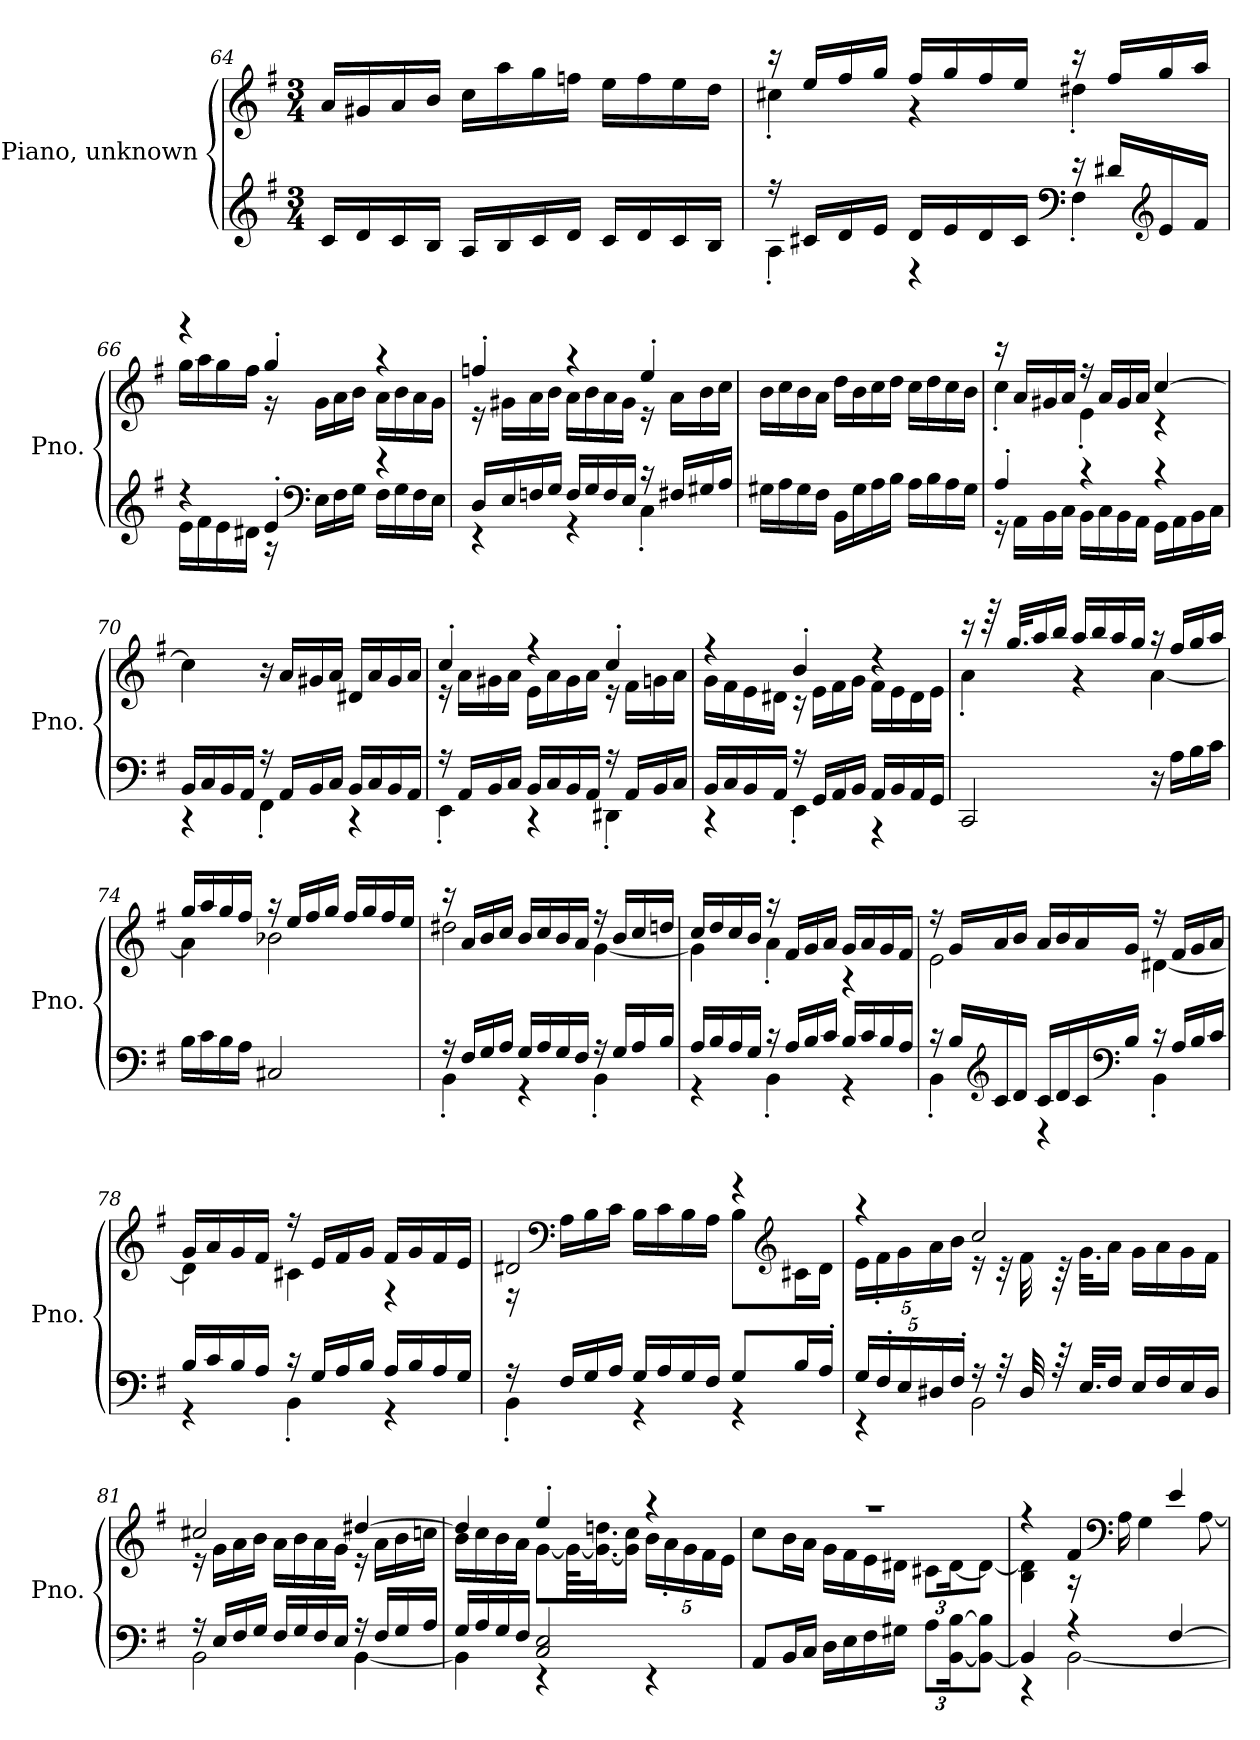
**kern	**kern
*part1	*part1
*staff2	*staff1
*I"Piano, unknown	*
*I'Pno.	*
!!LO:LB:g=z
*clefG2	*clefG2
*k[f#]	*k[f#]
*M3/4	*M3/4
=64	=64
16c/LL	16a/LL
16d/	16g#X/
16c/	16a/
16B/JJ	16b/JJ
16A/LL	16cc\LL
16B/	16aa\
16c/	16gg\
16d/JJ	16ffn\JJ
16c/LL	16ee\LL
16d/	16ff\
16c/	16ee\
16B/JJ	16dd\JJ
=65	=65
*^	*^
16r	4A'\	16r	4cc#X'\
16c#X/LL	.	16ee/LL	.
16d/	.	16ff#/	.
16e/JJ	.	16gg/JJ	.
16d/LL	4r	16ff#/LL	4r
16e/	.	16gg/	.
16d/	.	16ff#/	.
16c#/JJ	.	16ee/JJ	.
*clefF4	*	*	*
16r	4F#'\	16r	4dd#X'\
16d#X/LL	.	16ff#/LL	.
*clefG2	*	*	*
16e/	.	16gg/	.
16f#/JJ	.	16aa/JJ	.
!!LO:LB:g=z	!!
=66	=66	=66	=66
4r	16e\LL	4r	16gg\LL
.	16f#\	.	16aa\
.	16e\	.	16gg\
.	16d#X\JJ	.	16ff#\JJ
4e'/	16r	4gg'/	16r
*clefF4	*	*	*
.	16E\LL	.	16g\LL
.	16F#\	.	16a\
.	16G\JJ	.	16b\JJ
4r	16F#\LL	4r	16a\LL
.	16G\	.	16b\
.	16F#\	.	16a\
.	16E\JJ	.	16g\JJ
=67	=67	=67	=67
16D/LL	4r	4ffn'/	16r
16E/	.	.	16g#X\LL
16Fn/	.	.	16a\
16G/JJ	.	.	16b\JJ
16F/LL	4r	4r	16a\LL
16G/	.	.	16b\
16F/	.	.	16a\
16E/JJ	.	.	16g#\JJ
16r	4C'\	4ee'/	16r
16F#X/LL	.	.	16a\LL
16G#X/	.	.	16b\
16A/JJ	.	.	16cc\JJ
*v	*v	*	*
*	*v	*v
=68	=68
16G#X\LL	16b\LL
16A\	16cc\
16G#\	16b\
16F#\JJ	16a\JJ
16BB\LL	16dd\LL
16G#\	16b\
16A\	16cc\
16B\JJ	16dd\JJ
16A\LL	16cc\LL
16B\	16dd\
16A\	16cc\
16G#\JJ	16b\JJ
!!LO:LB:g=z
=69	=69
*^	*^
4A'/	16r	16r	4cc'\
.	16AA\LL	16a/LL	.
.	16BB\	16g#X/	.
.	16C\JJ	16a/JJ	.
4r	16BB\LL	16r	4e'\
.	16C\	16a/LL	.
.	16BB\	16g#/	.
.	16AA\JJ	16a/JJ	.
4r	16GG\LL	[4cc/	4r
.	16AA\	.	.
.	16BB\	.	.
.	16C\JJ	.	.
*	*	*v	*v
=70	=70	=70
16BB/LL	4r	4cc\]
16C/	.	.
16BB/	.	.
16AA/JJ	.	.
16r	4FF#'\	16r
16AA/LL	.	16a/LL
16BB/	.	16g#X/
16C/JJ	.	16a/JJ
16BB/LL	4r	16d#X/LL
16C/	.	16a/
16BB/	.	16g#/
16AA/JJ	.	16a/JJ
=71	=71	=71
*	*	*^
16r	4EE'\	4cc'/	16r
16AA/LL	.	.	16a\LL
16BB/	.	.	16g#X\
16C/JJ	.	.	16a\JJ
16BB/LL	4r	4r	16e\LL
16C/	.	.	16a\
16BB/	.	.	16g#\
16AA/JJ	.	.	16a\JJ
16r	4DD#X'\	4cc'/	16r
16AA/LL	.	.	16f#\LL
16BB/	.	.	16gn\
16C/JJ	.	.	16a\JJ
!!LO:PB:g=z	!!
=72	=72	=72	=72
16BB/LL	4r	4r	16g\LL
16C/	.	.	16f#\
16BB/	.	.	16e\
16AA/JJ	.	.	16d#X\JJ
16r	4EE'\	4b'/	16r
16GG/LL	.	.	16e\LL
16AA/	.	.	16f#\
16BB/JJ	.	.	16g\JJ
16AA/LL	4r	4r	16f#\LL
16BB/	.	.	16e\
16AA/	.	.	16d#\
16GG/JJ	.	.	16e\JJ
*v	*v	*	*
=73	=73	=73
2CC/	16r	4a'\
.	64r	.
.	32.gg/KLL	.
.	16aa/	.
.	16bb/JJ	.
.	16aa/LL	4r
.	16bb/	.
.	16aa/	.
.	16gg/JJ	.
16r	16r	[4a\
16A\LL	16ff#/LL	.
16B\	16gg/	.
16c\JJ	16aa/JJ	.
=74	=74	=74
16B\LL	16gg/LL	4a\]
16c\	16aa/	.
16B\	16gg/	.
16A\JJ	16ff#/JJ	.
2C#X/	16r	2b-X\
.	16ee/LL	.
.	16ff#/	.
.	16gg/JJ	.
.	16ff#/LL	.
.	16gg/	.
.	16ff#/	.
.	16ee/JJ	.
!!LO:LB:g=z	!!
=75	=75	=75
*^	*	*
16r	4BB'\	16r	2dd#X\
16F#/LL	.	16a/LL	.
16G/	.	16b/	.
16A/JJ	.	16cc/JJ	.
16G/LL	4r	16b/LL	.
16A/	.	16cc/	.
16G/	.	16b/	.
16F#/JJ	.	16a/JJ	.
16r	4BB'\	16r	[4g\
16G/LL	.	16b/LL	.
16A/	.	16cc/	.
16B/JJ	.	16ddn/JJ	.
=76	=76	=76	=76
16A/LL	4r	16cc/LL	4g\]
16B/	.	16dd/	.
16A/	.	16cc/	.
16G/JJ	.	16b/JJ	.
16r	4BB'\	16r	4a'\
16A/LL	.	16f#/LL	.
16B/	.	16g/	.
16c/JJ	.	16a/JJ	.
16B/LL	4r	16g/LL	4r
16c/	.	16a/	.
16B/	.	16g/	.
16A/JJ	.	16f#/JJ	.
=77	=77	=77	=77
16r	4BB'\	16r	2e\
16B/LL	.	16g/LL	.
*clefG2	*	*	*
16c/	.	16a/	.
16d/JJ	.	16b/JJ	.
16c/LL	4r	16a/LL	.
16d/	.	16b/	.
16c/	.	16a/	.
*clefF4	*	*	*
16B/JJ	.	16g/JJ	.
16r	4BB'\	16r	[4d#X\
16A/LL	.	16f#/LL	.
16B/	.	16g/	.
16c/JJ	.	16a/JJ	.
!!LO:LB:g=z	!!
=78	=78	=78	=78
16B/LL	4r	16g/LL	4d#\]
16c/	.	16a/	.
16B/	.	16g/	.
16A/JJ	.	16f#/JJ	.
16r	4BB'\	16r	4c#X\
16G/LL	.	16e/LL	.
16A/	.	16f#/	.
16B/JJ	.	16g/JJ	.
16A/LL	4r	16f#/LL	4r
16B/	.	16g/	.
16A/	.	16f#/	.
16G/JJ	.	16e/JJ	.
=79	=79	=79	=79
16r	4BB'\	2d#X/	16r
*	*	*clefF4	*
16F#/LL	.	.	16A\LL
16G/	.	.	16B\
16A/JJ	.	.	16c\JJ
16G/LL	4r	.	16B\LL
16A/	.	.	16c\
16G/	.	.	16B\
16F#/JJ	.	.	16A\JJ
8G/L	4r	4r	8B\L
*	*	*clefG2	*
16B/L	.	.	16c#X\L
16A'/JJ	.	.	16d#\JJ
!!LO:LB:g=z	!!
=80	=80	=80	=80
*Xbrackettup	*	*	*Xbrackettup
20G/LL	4r	4r	20e\LL
20F#'/	.	.	20f#'\
20E/	.	.	20g\
20D#X/	.	.	20a\
20F#'/JJ	.	.	20b\JJ
16r	2BB\	2cc/	16r
32r	.	.	32r
32D#/	.	.	32f#\
64r	.	.	64r
32.E/KLL	.	.	32.g\KLL
16F#/JJ	.	.	16a\JJ
16E/LL	.	.	16g\LL
16F#/	.	.	16a\
16E/	.	.	16g\
16D#/JJ	.	.	16f#\JJ
=81	=81	=81	=81
16r	2BB\	2cc#X/	16r
16E/LL	.	.	16g\LL
16F#/	.	.	16a\
16G/JJ	.	.	16b\JJ
16F#/LL	.	.	16a\LL
16G/	.	.	16b\
16F#/	.	.	16a\
16E/JJ	.	.	16g\JJ
16r	[4BB\	[4dd#X/	16r
16F#/LL	.	.	16a\LL
16G/	.	.	16b\
16A/JJ	.	.	16ccn\JJ
!!LO:LB:g=z	!!
=82	=82	=82	=82
16G/LL	4BB\]	4dd#/]	16b\LL
16A/	.	.	16cc\
16G/	.	.	16b\
16F#/JJ	.	.	16a\JJ
2C/ 2E/	4r	4ee'/	[8g\L
.	.	.	64g\KLL_
.	.	.	32.g\_ 32.ddn\J
.	.	.	16g\] 16cc\JJ
.	4r	4r	20b\LL
.	.	.	20a'\
.	.	.	20g\
.	.	.	20f#\
.	.	.	20e\JJ
*v	*v	*	*
=83	=83	=83
8AA/L	2.r	8cc\L
16BB/L	.	16b\L
16C/JJ	.	16a\JJ
16D\LL	.	16g\LL
16E\	.	16f#\
16F#\	.	16e\
16G#X\JJ	.	16d#X\JJ
12A\L	.	12c#X\L
[24BB\ [24B\K	.	[24d#\K
8BB\_ 8B\]J	.	8d#\J_
=84	=84	=84
*^	*	*
4BB/]	4r	4r	4B\ 4d#\]
4r	[2BB\	4f#/	16r
*	*	*clefF4	*
.	.	.	16A\
.	.	.	4G\
[4F#/	.	4e/	.
.	.	.	[8A\
*v	*v	*	*
*	*v	*v
=	=
*-	*-
